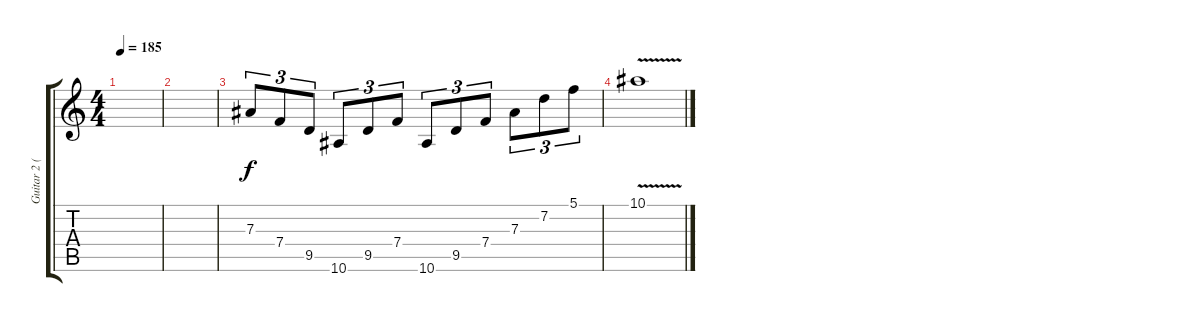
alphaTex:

\track ("Guitar 2 (Lead)" "Guitar 2 (") {instrument distortionguitar}
\staff {score tabs}
\tuning (C4 G3 Eb3 Bb2 F2 C2) {hide}
\ts (4 4)
\tempo 185
\clef g2
\ks c
|
|
7.3.8{tu (3 2) balance 10} 7.4.8{tu (3 2)} 9.5.8{tu (3 2)} 10.6.8{tu (3 2)} 9.5.8{tu (3 2)} 7.4.8{tu (3 2)} 10.6.8{tu (3 2)} 9.5.8{tu (3 2)} 7.4.8{tu (3 2)} 7.3.8{tu (3 2)} 7.2.8{tu (3 2)} 5.1.8{tu (3 2)} |
10.1{v}.1
